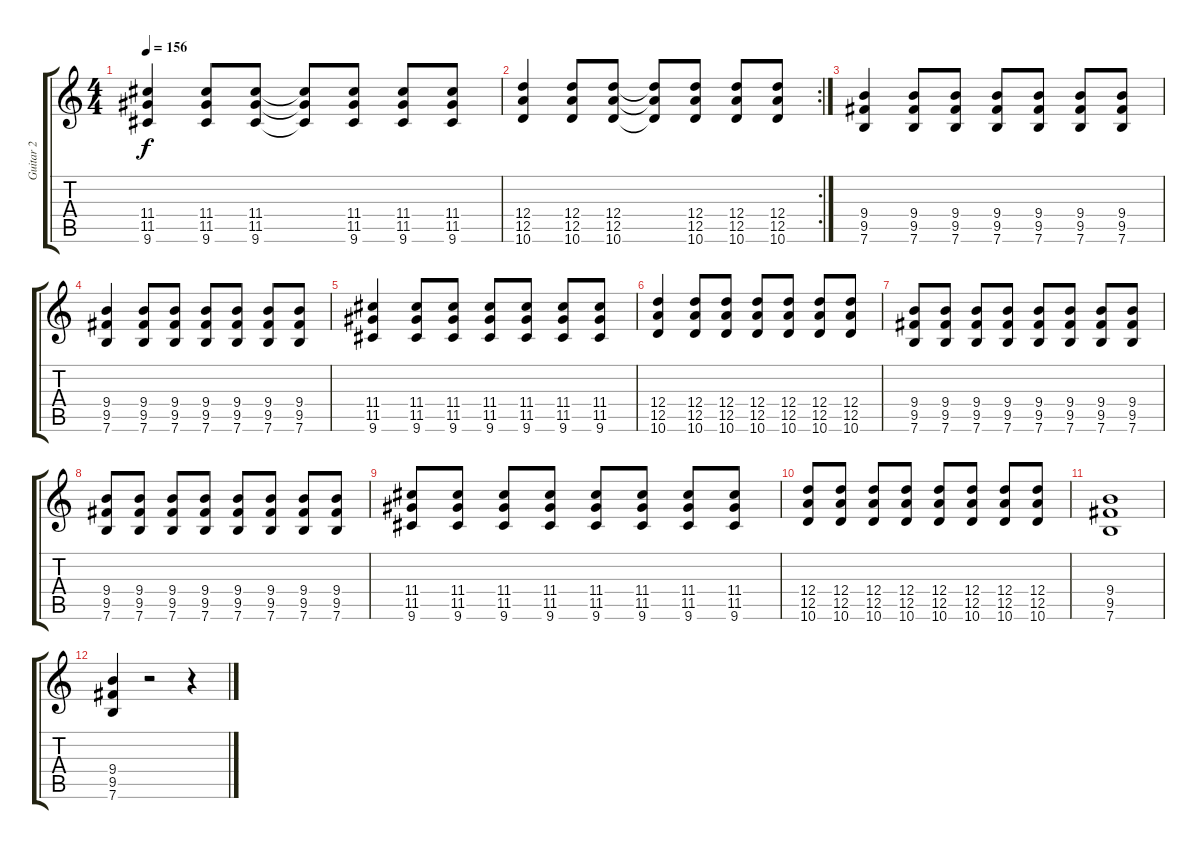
\track ("Guitar 2" "Guitar 2") {instrument distortionguitar}
\staff {score tabs}
\tuning (E4 B3 G3 D3 A2 E2) {hide}
\ts (4 4)
\tempo 156
\clef g2
\ks c
(11.4 11.5 9.6).4{dy f} (11.4 11.5 9.6).8 (11.4 11.5 9.6).8 (11.4{t} 11.5{t} 9.6{t}).8 (11.4 11.5 9.6).8 (11.4 11.5 9.6).8 (11.4 11.5 9.6).8 |
\rc 2
(12.4 12.5 10.6).4 (12.4 12.5 10.6).8 (12.4 12.5 10.6).8 (12.4{t} 12.5{t} 10.6{t}).8 (12.4 12.5 10.6).8 (12.4 12.5 10.6).8 (12.4 12.5 10.6).8 |
(9.4 9.5 7.6).4 (9.4 9.5 7.6).8 (9.4 9.5 7.6).8 (9.4 9.5 7.6).8 (9.4 9.5 7.6).8 (9.4 9.5 7.6).8 (9.4 9.5 7.6).8 |
(9.4 9.5 7.6).4 (9.4 9.5 7.6).8 (9.4 9.5 7.6).8 (9.4 9.5 7.6).8 (9.4 9.5 7.6).8 (9.4 9.5 7.6).8 (9.4 9.5 7.6).8 |
(11.4 11.5 9.6).4 (11.4 11.5 9.6).8 (11.4 11.5 9.6).8 (11.4 11.5 9.6).8 (11.4 11.5 9.6).8 (11.4 11.5 9.6).8 (11.4 11.5 9.6).8 |
(12.4 12.5 10.6).4 (12.4 12.5 10.6).8 (12.4 12.5 10.6).8 (12.4 12.5 10.6).8 (12.4 12.5 10.6).8 (12.4 12.5 10.6).8 (12.4 12.5 10.6).8 |
(9.4 9.5 7.6).8 (9.4 9.5 7.6).8 (9.4 9.5 7.6).8 (9.4 9.5 7.6).8 (9.4 9.5 7.6).8 (9.4 9.5 7.6).8 (9.4 9.5 7.6).8 (9.4 9.5 7.6).8 |
(9.4 9.5 7.6).8 (9.4 9.5 7.6).8 (9.4 9.5 7.6).8 (9.4 9.5 7.6).8 (9.4 9.5 7.6).8 (9.4 9.5 7.6).8 (9.4 9.5 7.6).8 (9.4 9.5 7.6).8 |
(11.4 11.5 9.6).8 (11.4 11.5 9.6).8 (11.4 11.5 9.6).8 (11.4 11.5 9.6).8 (11.4 11.5 9.6).8 (11.4 11.5 9.6).8 (11.4 11.5 9.6).8 (11.4 11.5 9.6).8 |
(12.4 12.5 10.6).8 (12.4 12.5 10.6).8 (12.4 12.5 10.6).8 (12.4 12.5 10.6).8 (12.4 12.5 10.6).8 (12.4 12.5 10.6).8 (12.4 12.5 10.6).8 (12.4 12.5 10.6).8 |
(9.4 9.5 7.6).1 |
(9.4 9.5 7.6).4 r.2 r.4
